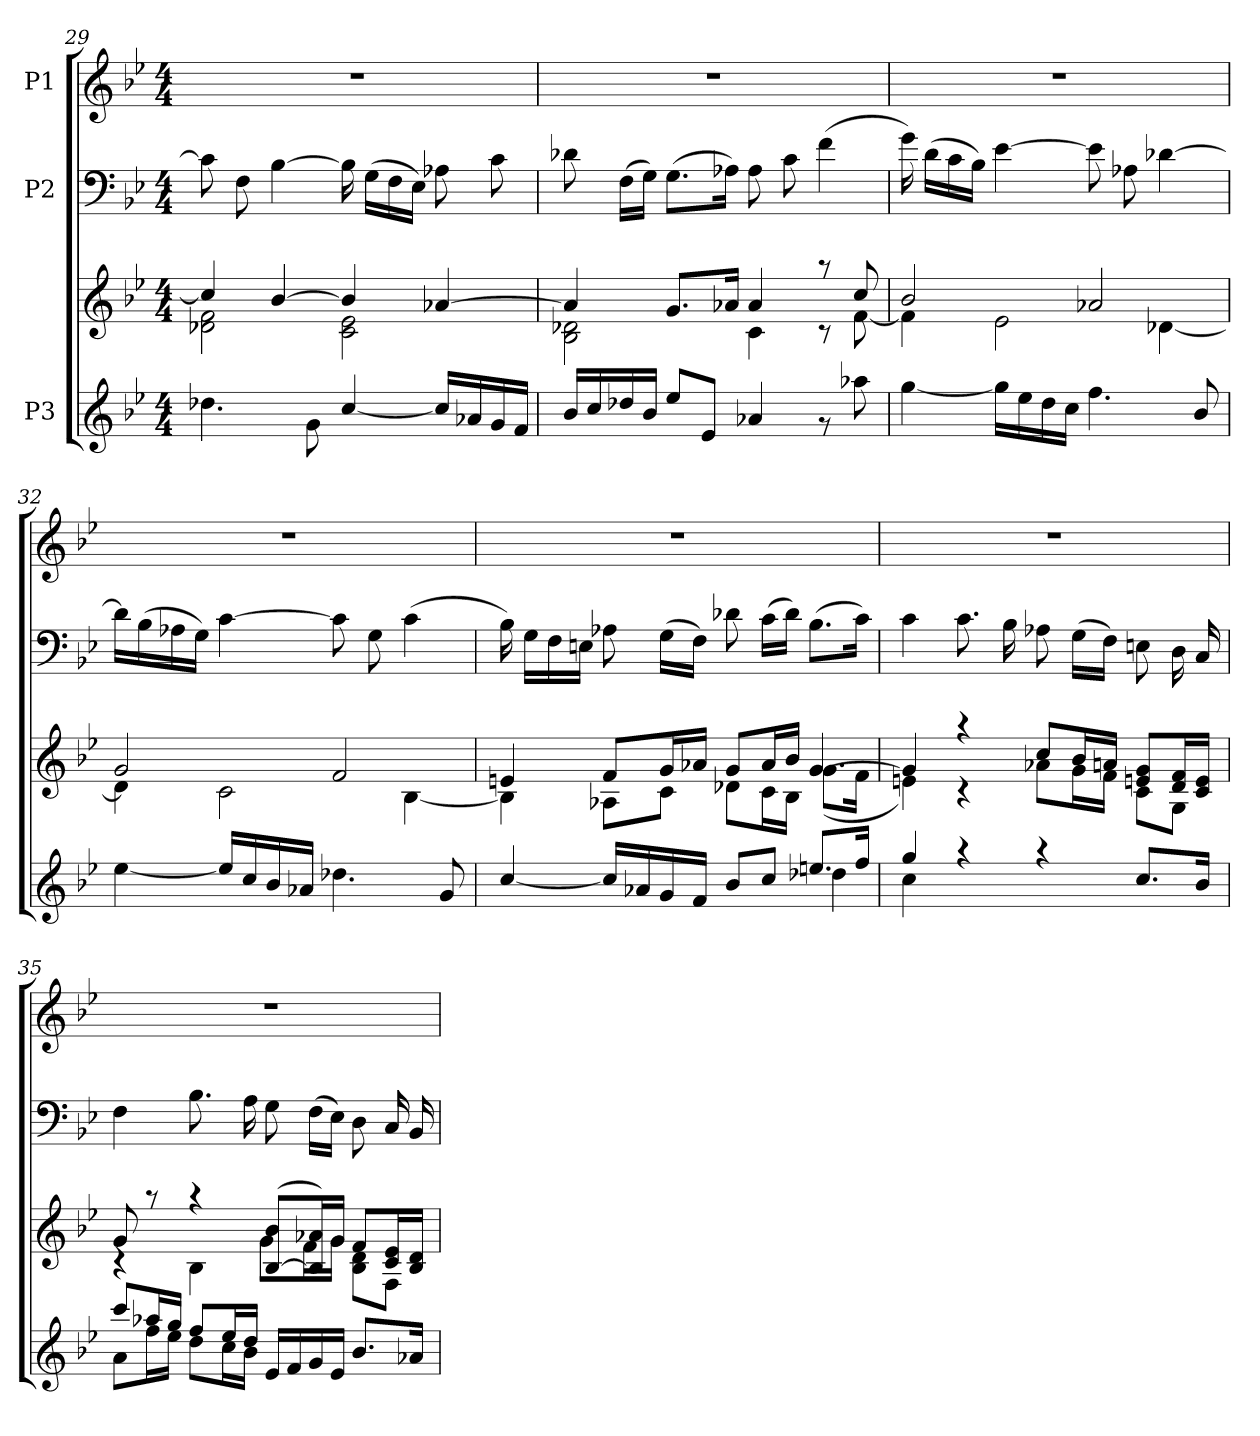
**kern	**kern	**kern	**kern
*part3	*part3	*part2	*part1
*staff4	*staff3	*staff2	*staff1
*I"P3	*	*I"P2	*I"P1
*clefG2	*clefG2	*clefF4	*clefG2
*k[b-e-]	*k[b-e-]	*k[b-e-]	*k[b-e-]
*B-:	*B-:	*B-:	*B-:
*M4/4	*M4/4	*M4/4	*M4/4
=29	=29	=29	=29
*^	*^	*	*
1ryy	4.dd-X\	4cc/]	2d-X\ 2f\	8c\]	1r
.	.	.	.	8F\	.
.	.	[>4b-/	.	[>4B-\	.
.	8g\	.	.	.	.
.	[<4cc/	4b-/]	2c\ 2e-\	16B-\]	.
.	.	.	.	(>16G\LL	.
.	.	.	.	16F\	.
.	.	.	.	16E-\JJ)	.
.	16cc/LL]	[>4a-X/	.	8A-X\	.
.	16a-X/	.	.	.	.
.	16g/	.	.	8c\	.
.	16f/JJ	.	.	.	.
!!LO:LB:g=z
=30	=30	=30	=30	=30	=30
1ryy	16b-/LL	4a-/]	2B-\ 2d-X\	8d-X\	1r
.	16cc/	.	.	.	.
.	16dd-X/	.	.	(>16F\LL	.
.	16b-/JJ	.	.	16G\JJ)	.
.	8ee-/L	8.g/L	.	(>8.G\L	.
.	8e-/J	.	.	.	.
.	.	16a-X/Jk	.	16A-X\Jk)	.
.	4a-X/	4a-/	4c\	8A-\	.
.	.	.	.	8c\	.
.	8r	8raa	8rc	(>4f\	.
.	8aa-X\	8cc/	[<8f\	.	.
=31	=31	=31	=31	=31	=31
1ryy	[>4gg\	2b-/	4f\]	16g\)	1r
.	.	.	.	(>16d\LL	.
.	.	.	.	16c\	.
.	.	.	.	16B-\JJ)	.
.	16gg\LL]	.	2e-\	[>4e-\	.
.	16ee-\	.	.	.	.
.	16dd\	.	.	.	.
.	16cc\JJ	.	.	.	.
.	4.ff\	2a-X/	.	8e-\]	.
.	.	.	.	8A-X\	.
.	.	.	[<4d-X\	[>4d-X\	.
.	8b-/	.	.	.	.
=32	=32	=32	=32	=32	=32
1ryy	[>4ee-\	2g/	4d-\]	16d-\LL]	1r
.	.	.	.	(>16B-\	.
.	.	.	.	16A-X\	.
.	.	.	.	16G\JJ)	.
.	16ee-/LL]	.	2c\	[>4c\	.
.	16cc/	.	.	.	.
.	16b-/	.	.	.	.
.	16a-X/JJ	.	.	.	.
.	4.dd-X\	2f/	.	8c\]	.
.	.	.	.	8G\	.
.	.	.	[<4B-\	(>4c\	.
.	8g/	.	.	.	.
!!LO:PB:g=z
=33	=33	=33	=33	=33	=33
[>4cc/	2.ryy	4en/	4B-\]	16B-\)	1r
.	.	.	.	16G\LL	.
.	.	.	.	16F\	.
.	.	.	.	16En\JJ	.
16cc/LL]	.	8f/L	8A-X\L	8A-X\	.
16a-X/	.	.	.	.	.
16g/	.	16g/L	8c\J	(>16G\LL	.
16f/JJ	.	16a-X/JJ	.	16F\JJ)	.
8b-/L	.	8g/L	8d-X\L	8d-X\	.
8cc/J	.	16a-/L	16c\L	(>16c\LL	.
.	.	16b-/JJ	16B-\JJ	16d-\JJ)	.
8.een/L	4dd-X\	[>4g/	(>8.g\L	(>8.B-\L	.
16ff/Jk	.	.	16f\Jk	16c\Jk)	.
=34	=34	=34	=34	=34	=34
4gg/	4cc\	4g/]	4en\)	4c\	1r
4raa	2.ryy	4raa	4rc	8.c\	.
.	.	.	.	16B-\	.
4raa	.	8cc/L	8a-X\L	8A-X\	.
.	.	16b-/L	16g\L	(>16G\LL	.
.	.	16an/JJ	16f\JJ	16F\JJ)	.
8.cc/L	.	8eni/ 8g/L	8c\L	8En\	.
.	.	16d/ 16f/L	8G\J	16D\	.
16b-/Jk	.	16c/ 16e/JJ	.	16C/	.
=35	=35	=35	=35	=35	=35
8ccc/L	8a\L	8g/	4rc	4F\	1r
16aa-X/L	16ff\L	8raa	.	.	.
16gg/JJ	16ee-\JJ	.	.	.	.
8ff/L	8dd\L	4raa	4B-\	8.B-\	.
16ee-/L	16cc\L	.	.	.	.
16dd/JJ	16b-\JJ	.	.	16A\	.
16e-/LL	2ryy	(>[<8B-/ 8b-/L	8g\L	8G\	.
16f/	.	.	.	.	.
16g/	.	16B-/] 16a-X/L)	16f\L	(>16F\LL	.
16e-/JJ	.	16g/JJ	16g\JJ	16E-\JJ)	.
8.b-/L	.	8f/L	8B-\ 8d\L	8D\	.
.	.	16c/ 16e-/L	8F\J	16C/	.
16a-X/Jk	.	16B-/ 16d/JJ	.	16BB-/	.
*v	*v	*	*	*	*
*	*v	*v	*	*
=	=	=	=
*-	*-	*-	*-
